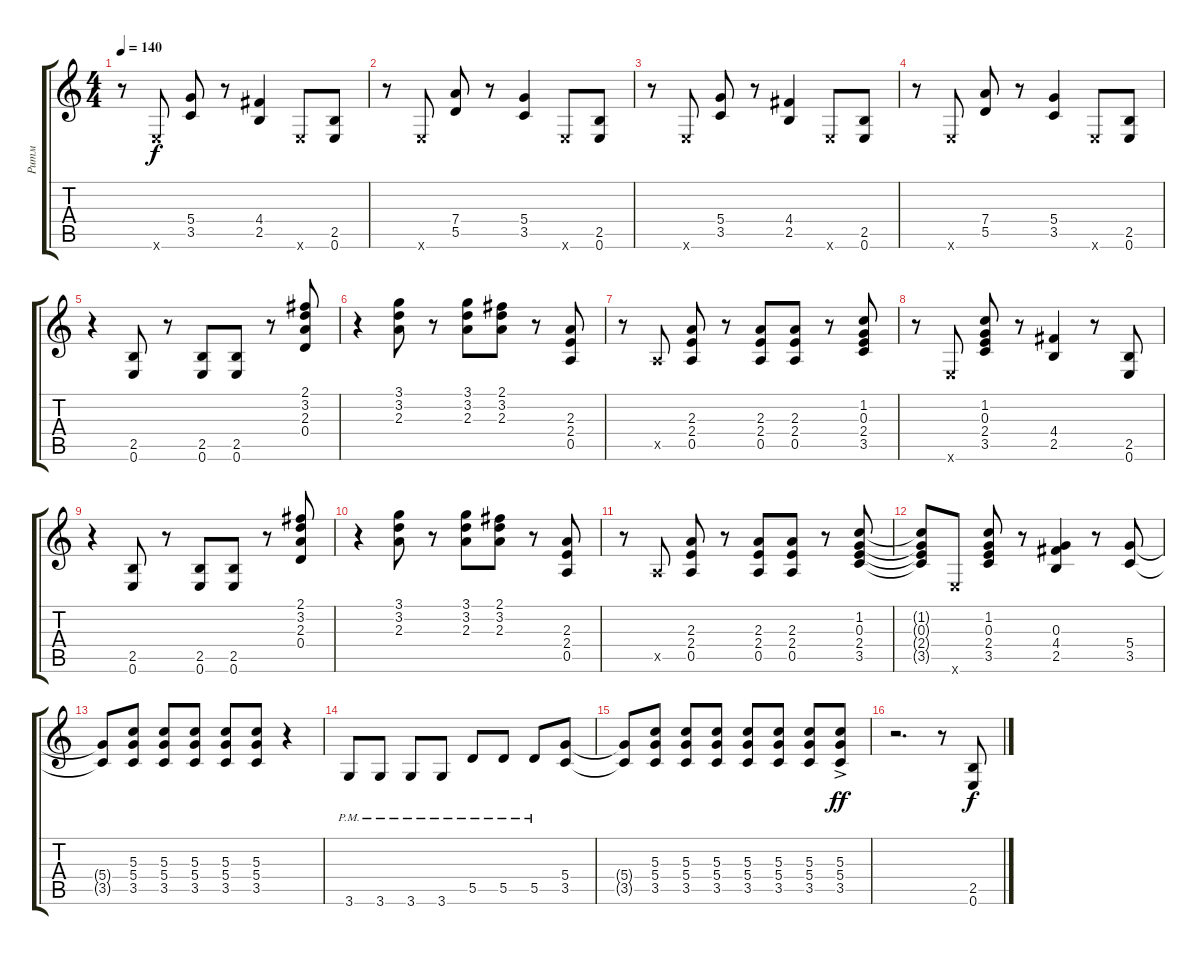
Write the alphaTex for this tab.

\track ("Ритм" "Ритм") {instrument distortionguitar}
\staff {score tabs}
\tuning (E4 B3 G3 D3 A2 E2) {hide}
\ts (4 4)
\tempo 140
\clef g2
\ks c
r.8{dy f} 0.6{x}.8 (5.4 3.5).8 r.8 (4.4 2.5).4 0.6{x}.8 (2.5 0.6).8 |
r.8 0.6{x}.8 (7.4 5.5).8 r.8 (5.4 3.5).4 0.6{x}.8 (2.5 0.6).8 |
r.8 0.6{x}.8 (5.4 3.5).8 r.8 (4.4 2.5).4 0.6{x}.8 (2.5 0.6).8 |
r.8 0.6{x}.8 (7.4 5.5).8 r.8 (5.4 3.5).4 0.6{x}.8 (2.5 0.6).8 |
r.4 (2.5 0.6).8 r.8 (2.5 0.6).8 (2.5 0.6).8 r.8 (2.1 3.2 2.3 0.4).8 |
r.4 (3.1 3.2 2.3).8 r.8 (3.1 3.2 2.3).8 (2.1 3.2 2.3).8 r.8 (2.3 2.4 0.5).8 |
r.8 0.5{x}.8 (2.3 2.4 0.5).8 r.8 (2.3 2.4 0.5).8 (2.3 2.4 0.5).8 r.8 (1.2 0.3 2.4 3.5).8 |
r.8 0.6{x}.8 (1.2 0.3 2.4 3.5).8 r.8 (4.4 2.5).4 r.8 (2.5 0.6).8 |
r.4 (2.5 0.6).8 r.8 (2.5 0.6).8 (2.5 0.6).8 r.8 (2.1 3.2 2.3 0.4).8 |
r.4 (3.1 3.2 2.3).8 r.8 (3.1 3.2 2.3).8 (2.1 3.2 2.3).8 r.8 (2.3 2.4 0.5).8 |
r.8 0.5{x}.8 (2.3 2.4 0.5).8 r.8 (2.3 2.4 0.5).8 (2.3 2.4 0.5).8 r.8 (1.2 0.3 2.4 3.5).8 |
(1.2{t} 0.3{t} 2.4{t} 3.5{t}).8 0.6{x}.8 (1.2 0.3 2.4 3.5).8 r.8 (0.3 4.4 2.5).4 r.8 (5.4 3.5).8 |
(5.4{t} 3.5{t}).8 (5.3 5.4 3.5).8 (5.3 5.4 3.5).8 (5.3 5.4 3.5).8 (5.3 5.4 3.5).8 (5.3 5.4 3.5).8 r.4 |
3.6{pm}.8 3.6{pm}.8 3.6{pm}.8 3.6{pm}.8 5.5{pm}.8 5.5{pm}.8 5.5{pm}.8 (5.4 3.5).8 |
(5.4{t} 3.5{t}).8 (5.3 5.4 3.5).8 (5.3 5.4 3.5).8 (5.3 5.4 3.5).8 (5.3 5.4 3.5).8 (5.3 5.4 3.5).8 (5.3 5.4 3.5).8 (5.3{ac} 5.4{ac} 3.5{ac}).8{dy ff} |
r.2{d} r.8 (2.5 0.6).8{dy f}
